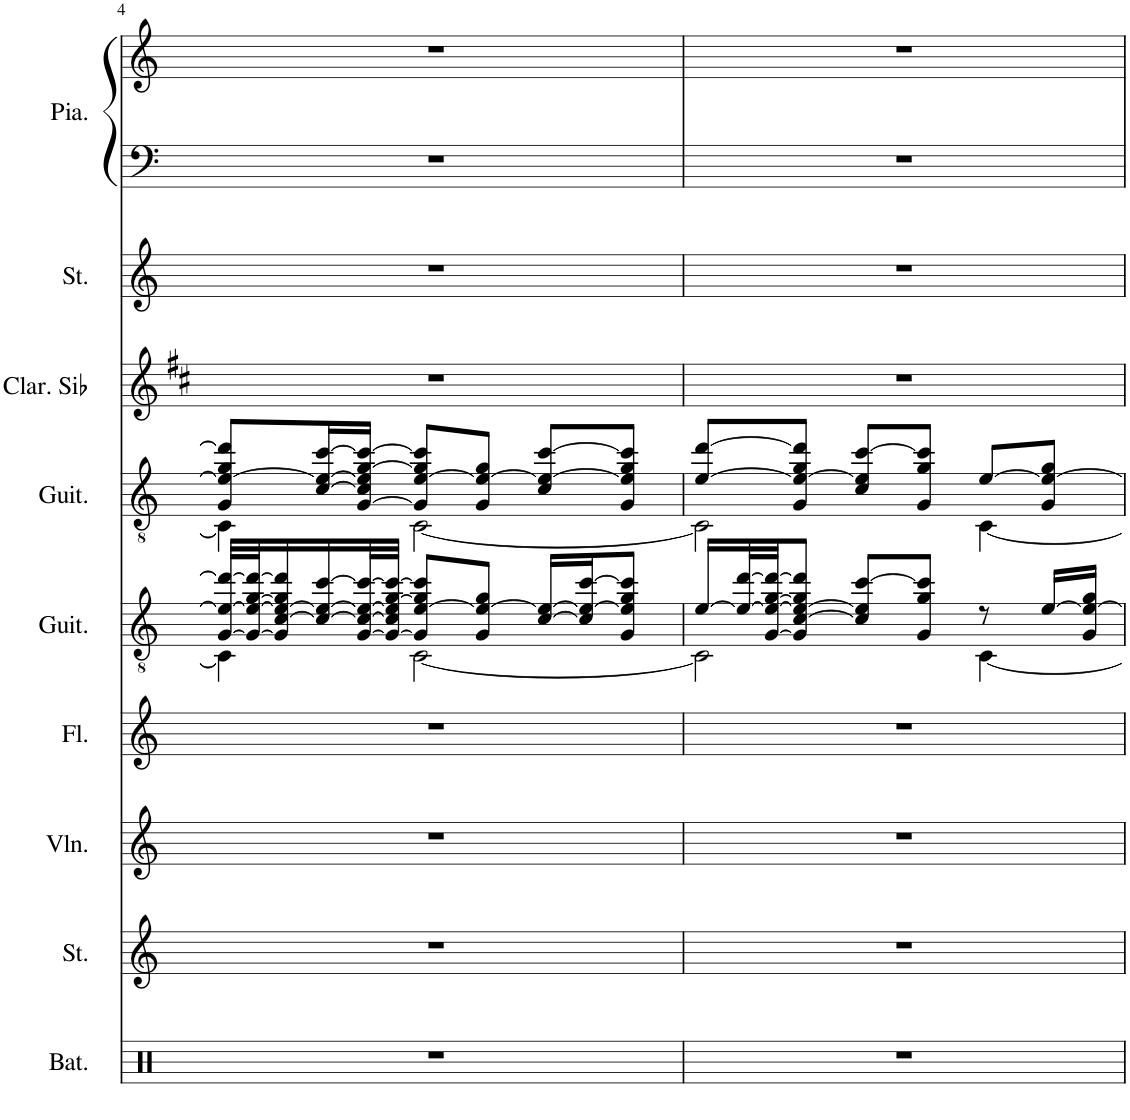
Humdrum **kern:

**kern	**kern	**kern	**kern	**kern	**kern	**kern	**kern	**kern	**kern
*part9	*part8	*part7	*part6	*part5	*part4	*part3	*part2	*part1	*part1
*staff10	*staff9	*staff8	*staff7	*staff6	*staff5	*staff4	*staff3	*staff2	*staff1
*I"Batterie	*I"Cordes	*I"Violon	*I"Flûte	*I"Guitare acoustique	*I"Guitare acoustique	*I"Clarinette en Sib	*I"Cordes	*I"Piano, It's a Heartack	*
*I'Bat.	*	*I'Vln.	*I'Fl.	*I'Guit.	*I'Guit.	*I'Clar. Sib	*	*I'Pia.	*
!!LO:PB:g=z
*clefX	*clefG2	*clefG2	*clefG2	*clefGv2	*clefGv2	*clefG2	*clefG2	*clefF4	*clefG2
*	*	*	*	*	*	*Trd1c2	*	*	*
*k[]	*k[]	*k[]	*k[]	*k[]	*k[]	*k[f#c#]	*k[]	*k[]	*k[]
*M3/4	*M3/4	*M3/4	*M3/4	*M3/4	*M3/4	*M3/4	*M3/4	*M3/4	*M3/4
=4	=4	=4	=4	=4	=4	=4	=4	=4	=4
*	*	*	*	*^	*^	*	*	*	*
2.r	2.r	2.r	2.r	[32G/ 32e/_ 32dd/_LLL	4C\]	8G/ 8e/_ 8g/ 8dd/]L	4C\]	2.r	2.r	2.r	2.r
.	.	.	.	32G/_ 32e/_ [32g/ 32dd/_J	.	.	.	.	.	.	.
.	.	.	.	16G/] [16c/ 16e/_ 16g/] 16dd/]	.	.	.	.	.	.	.
.	.	.	.	16c/_ 16e/_ [16cc/	.	[16c/ 16e/_ [16cc/L	.	.	.	.	.
.	.	.	.	[32G/ 32c/_ 32e/_ 32cc/_L	.	[16G/ 16c/] 16e/] [16g/ 16cc/_JJ	.	.	.	.	.
.	.	.	.	32G/_ 32c/] 32e/] [32g/ 32cc/_JJJ	.	.	.	.	.	.	.
.	.	.	.	8G/] [8e/ 8g/] 8cc/]L	[2C\	8G/] [8e/ 8g/] 8cc/]L	[2C\	.	.	.	.
.	.	.	.	8G/ 8e/_ 8g/J	.	8G/ 8e/_ 8g/J	.	.	.	.	.
.	.	.	.	[16c/ 16e/_LL	.	8c/ 8e/_ [8cc/L	.	.	.	.	.
.	.	.	.	16c/] 16e/_ [16cc/J	.	.	.	.	.	.	.
.	.	.	.	8G/ 8e/] 8g/ 8cc/]J	.	8G/ 8e/] 8g/ 8cc/]J	.	.	.	.	.
=5	=5	=5	=5	=5	=5	=5	=5	=5	=5	=5	=5
2.r	2.r	2.r	2.r	[16e/LL	2C\]	[8e/ [8dd/L	2C\]	2.r	2.r	2.r	2.r
.	.	.	.	32e/_ [32dd/L	.	.	.	.	.	.	.
.	.	.	.	[32G/ 32e/_ [32g/ 32dd/_JJ	.	.	.	.	.	.	.
.	.	.	.	8G/] [8c/ 8e/_ 8g/] 8dd/]J	.	8G/ 8e/_ 8g/ 8dd/]J	.	.	.	.	.
.	.	.	.	8c/] 8e/] [8cc/L	.	8c/ 8e/] [8cc/L	.	.	.	.	.
.	.	.	.	8G/ 8g/ 8cc/]J	.	8G/ 8g/ 8cc/]J	.	.	.	.	.
.	.	.	.	8r	[4C\	[8e/L	[4C\	.	.	.	.
.	.	.	.	[16e/LL	.	8G/ 8e/_ 8g/J	.	.	.	.	.
.	.	.	.	16G/ 16e/_ 16g/JJ	.	.	.	.	.	.	.
*	*	*	*	*v	*v	*	*	*	*	*	*
*	*	*	*	*	*v	*v	*	*	*	*
=	=	=	=	=	=	=	=	=	=
*-	*-	*-	*-	*-	*-	*-	*-	*-	*-
